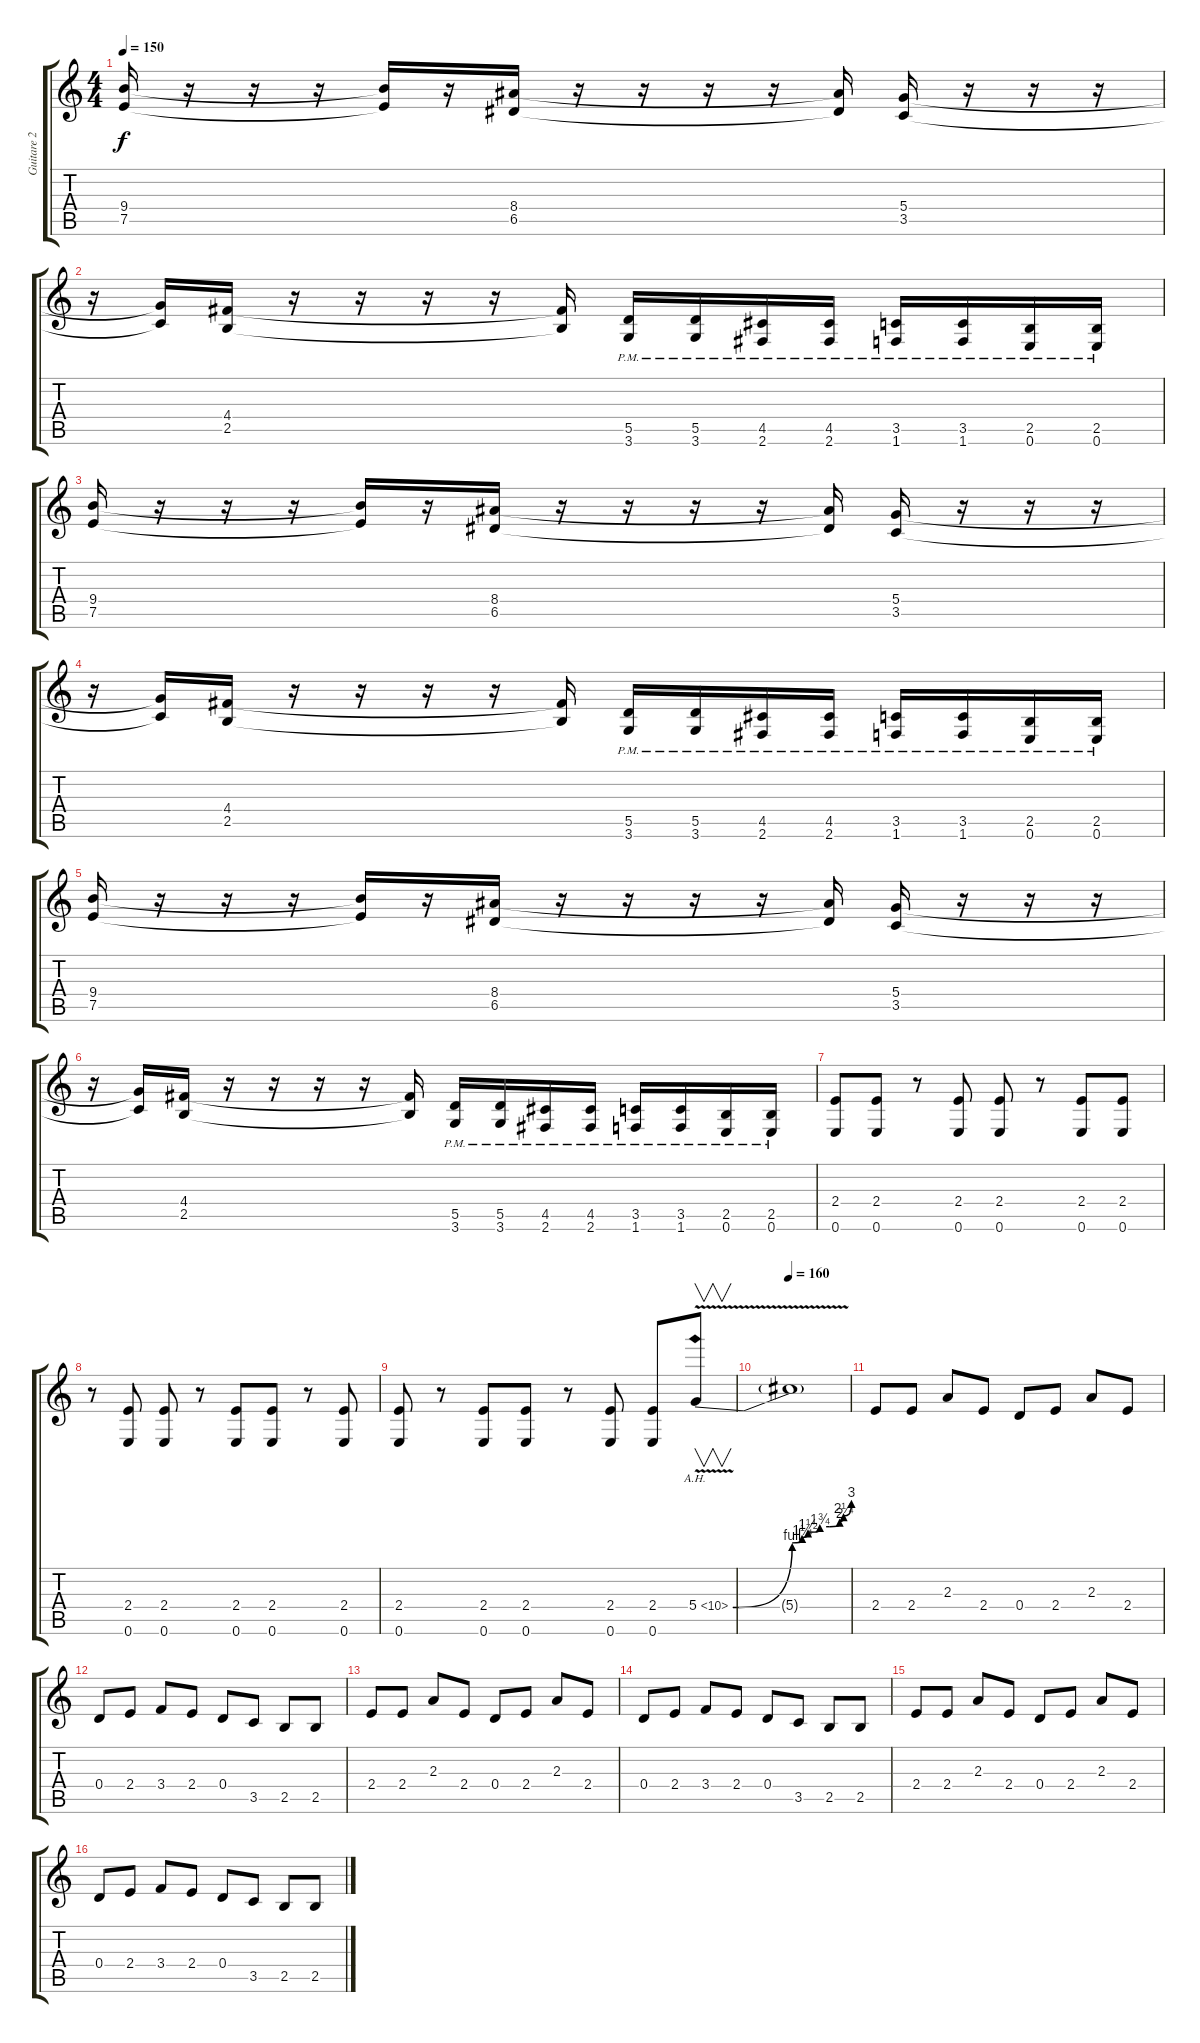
\track ("Guitare 2" "Guitare 2") {instrument distortionguitar}
\staff {score tabs}
\tuning (E4 B3 G3 D3 A2 E2) {hide}
\ts (4 4)
\tempo 150
\clef g2
\ks c
(9.4 7.5).16{dy f} r.16 r.16 r.16 (9.4{t} 7.5{t}).16 r.16 (8.4 6.5).16 r.16 r.16 r.16 r.16 (8.4{t} 6.5{t}).16 (5.4 3.5).16 r.16 r.16 r.16 |
r.16 (5.4{t} 3.5{t}).16 (4.4 2.5).16 r.16 r.16 r.16 r.16 (4.4{t} 2.5{t}).16 (5.5{pm} 3.6{pm}).16 (5.5{pm} 3.6{pm}).16 (4.5{pm} 2.6{pm}).16 (4.5{pm} 2.6{pm}).16 (3.5{pm} 1.6{pm}).16 (3.5{pm} 1.6{pm}).16 (2.5{pm} 0.6{pm}).16 (2.5{pm} 0.6{pm}).16 |
(9.4 7.5).16 r.16 r.16 r.16 (9.4{t} 7.5{t}).16 r.16 (8.4 6.5).16 r.16 r.16 r.16 r.16 (8.4{t} 6.5{t}).16 (5.4 3.5).16 r.16 r.16 r.16 |
r.16 (5.4{t} 3.5{t}).16 (4.4 2.5).16 r.16 r.16 r.16 r.16 (4.4{t} 2.5{t}).16 (5.5{pm} 3.6{pm}).16 (5.5{pm} 3.6{pm}).16 (4.5{pm} 2.6{pm}).16 (4.5{pm} 2.6{pm}).16 (3.5{pm} 1.6{pm}).16 (3.5{pm} 1.6{pm}).16 (2.5{pm} 0.6{pm}).16 (2.5{pm} 0.6{pm}).16 |
(9.4 7.5).16 r.16 r.16 r.16 (9.4{t} 7.5{t}).16 r.16 (8.4 6.5).16 r.16 r.16 r.16 r.16 (8.4{t} 6.5{t}).16 (5.4 3.5).16 r.16 r.16 r.16 |
r.16 (5.4{t} 3.5{t}).16 (4.4 2.5).16 r.16 r.16 r.16 r.16 (4.4{t} 2.5{t}).16 (5.5{pm} 3.6{pm}).16 (5.5{pm} 3.6{pm}).16 (4.5{pm} 2.6{pm}).16 (4.5{pm} 2.6{pm}).16 (3.5{pm} 1.6{pm}).16 (3.5{pm} 1.6{pm}).16 (2.5{pm} 0.6{pm}).16 (2.5{pm} 0.6{pm}).16 |
(2.4 0.6).8 (2.4 0.6).8 r.8 (2.4 0.6).8 (2.4 0.6).8 r.8 (2.4 0.6).8 (2.4 0.6).8 |
r.8 (2.4 0.6).8 (2.4 0.6).8 r.8 (2.4 0.6).8 (2.4 0.6).8 r.8 (2.4 0.6).8 |
(2.4 0.6).8 r.8 (2.4 0.6).8 (2.4 0.6).8 r.8 (2.4 0.6).8 (2.4 0.6).8 5.4{be (custom 0 0 30 4 35 5 38 6 41 6 44 7 49 7 54 8 56 9 60 12) ah 5 v}.8{v} |
\tempo 160
5.4{t}.1 |
2.4.8 2.4.8 2.3.8 2.4.8 0.4.8 2.4.8 2.3.8 2.4.8 |
0.4.8 2.4.8 3.4.8 2.4.8 0.4.8 3.5.8 2.5.8 2.5.8 |
2.4.8 2.4.8 2.3.8 2.4.8 0.4.8 2.4.8 2.3.8 2.4.8 |
0.4.8 2.4.8 3.4.8 2.4.8 0.4.8 3.5.8 2.5.8 2.5.8 |
2.4.8 2.4.8 2.3.8 2.4.8 0.4.8 2.4.8 2.3.8 2.4.8 |
0.4.8 2.4.8 3.4.8 2.4.8 0.4.8 3.5.8 2.5.8 2.5.8
